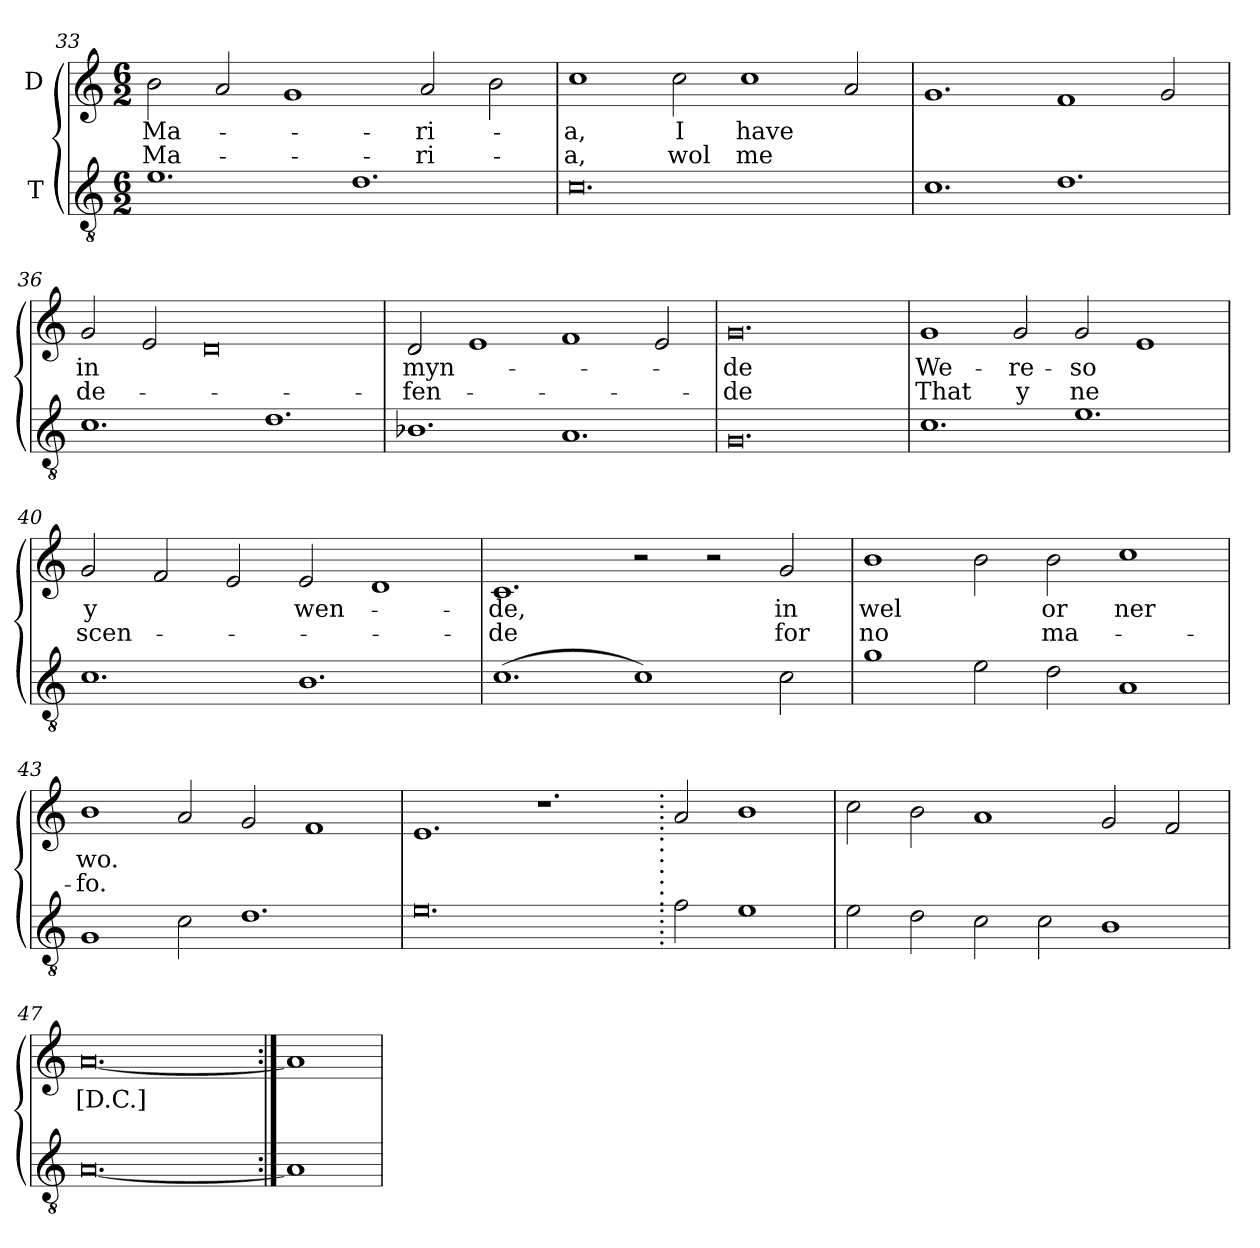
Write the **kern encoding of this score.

**kern	**kern	**text	**text
*part2	*part1	*part1	*part1
*staff2	*staff1	*staff1	*staff1
*I"T	*I"D	*	*
*clefGv2	*clefG2	*	*
*ITrd7c12	*	*	*
*k[]	*k[]	*	*
*C:	*C:	*	*
*M6/2	*M6/2	*	*
=33	=33	=33	=33
!	!	!LO:LY:b:color=#000000	!LO:LY:b:color=#000000
1.Ei\	2bi\	Ma-	Ma-
.	2ai/	.	.
.	1gi/	.	.
1.Di\	.	.	.
!	!	!LO:LY:b:color=#000000	!LO:LY:b:color=#000000
.	2ai/	-ri-	-ri-
.	2bi\	.	.
=34	=34	=34	=34
!	!	!LO:LY:b:color=#000000	!LO:LY:b:color=#000000
0.Ci\	1cci\	-a,	-a,
!	!	!LO:LY:b:color=#000000	!LO:LY:b:color=#000000
.	2cci\	I	wol
!	!	!LO:LY:b:color=#000000	!LO:LY:b:color=#000000
.	1cci\	have	me
.	2ai/	.	.
=35	=35	=35	=35
1.Ci\	1.gi/	.	.
1.Di\	1fi/	.	.
.	2gi/	.	.
=36	=36	=36	=36
!	!	!LO:LY:b:color=#000000	!LO:LY:b:color=#000000
1.Ci\	2gi/	in	de-
.	2ei/	.	.
.	0di/	.	.
1.Di\	.	.	.
!!LO:LB:g=z
=37	=37	=37	=37
!	!	!LO:LY:b:color=#000000	!LO:LY:b:color=#000000
1.BB-Xi/	2di/	myn-	-fen-
.	1ei/	.	.
1.AAi/	1fi/	.	.
.	2ei/	.	.
=38	=38	=38	=38
!	!	!LO:LY:b:color=#000000	!LO:LY:b:color=#000000
0.GGi/	0.gi/	-de	-de
=39	=39	=39	=39
!	!	!LO:LY:b:color=#000000	!LO:LY:b:color=#000000
1.Ci\	1gi/	We-	That
!	!	!LO:LY:b:color=#000000	!LO:LY:b:color=#000000
.	2gi/	-re-	y
!	!	!LO:LY:b:color=#000000	!LO:LY:b:color=#000000
1.Ei\	2gi/	-so	ne
.	1ei/	.	.
=40	=40	=40	=40
!	!	!LO:LY:b:color=#000000	!LO:LY:b:color=#000000
1.Ci\	2gi/	y	scen-
.	2fi/	.	.
.	2ei/	.	.
!	!	!LO:LY:b:color=#000000	!
1.BBi/	2ei/	wen-	.
.	1di/	.	.
=41	=41	=41	=41
!	!	!LO:LY:b:color=#000000	!LO:LY:b:color=#000000
(1.Ci\	1.ci/	-de,	-de
1Ci\)	2r	.	.
.	2r	.	.
!	!	!LO:LY:b:color=#000000	!LO:LY:b:color=#000000
2Ci\	2gi/	in	for
!!LO:LB:g=z
=42	=42	=42	=42
!	!	!LO:LY:b:color=#000000	!LO:LY:b:color=#000000
1Gi\	1bi/	wel	no
2Ei\	2bi\	.	.
!	!	!LO:LY:b:color=#000000	!LO:LY:b:color=#000000
2Di\	2bi\	or	ma-
!	!	!LO:LY:b:color=#000000	!
1AAi/	1cci\	-ner	.
=43	=43	=43	=43
!	!	!LO:LY:b:color=#000000	!LO:LY:b:color=#000000
1GGi/	1bi/	wo.	fo.
2Ci\	2ai/	.	.
1.Di\	2gi/	.	.
.	1fi/	.	.
=44	=44	=44	=44
0.Ei\	1.ei/	.	.
.	1.r	.	.
=45.	=45.	=45.	=45.
2Fi\	2ai/	.	.
1Ei\	1bi/	.	.
=46	=46	=46	=46
2Ei\	2cci\	.	.
2Di\	2bi\	.	.
2Ci\	1ai/	.	.
2Ci\	.	.	.
1BBi/	2gi/	.	.
.	2fi/	.	.
=47	=47	=47	=47
!	!	!LO:LY:a:color=#000000	!
[0.AAi/	[0.ai/	[D.C.]	.
=48:|!	=48:|!	=48:|!	=48:|!
1AAi/]	1ai/]	.	.
=	=	=	=
*-	*-	*-	*-
